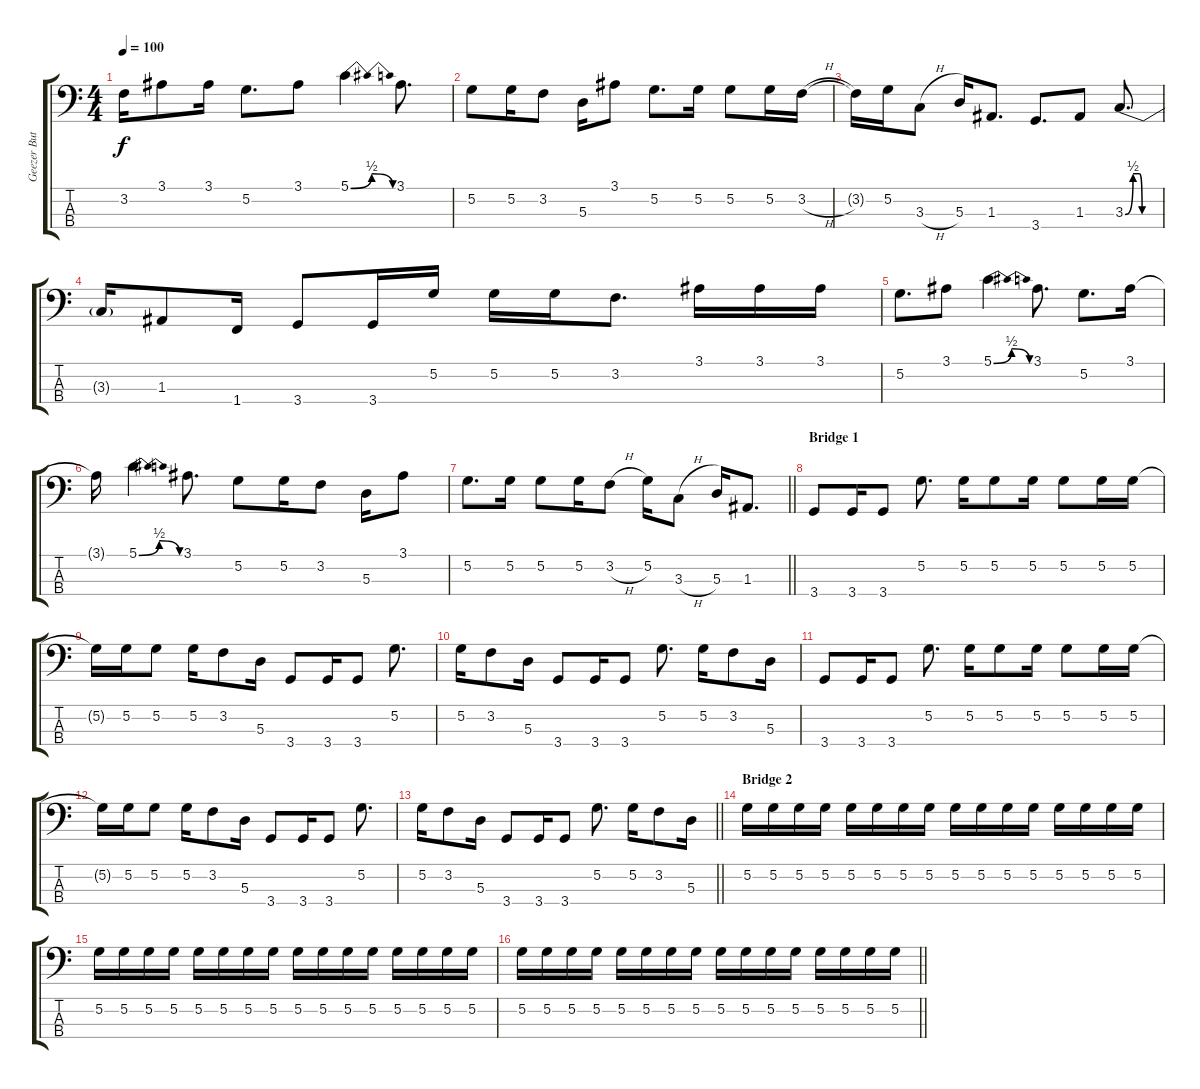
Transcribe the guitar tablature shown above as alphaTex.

\track ("Geezer Butler - Bass" "Geezer But") {instrument electricbassfinger}
\staff {score tabs}
\tuning (G2 D2 A1 E1) {hide}
\ts (4 4)
\tempo 100
\clef f4
\ks c
3.2.16{dy f} 3.1.8 3.1.16 5.2.8{d} 3.1.8 5.1{be (bendrelease 0 0 20 2 30 2 60 0)}.4 3.1.8{d} |
5.2.8 5.2.16 3.2.8 5.3.16 3.1.8 5.2.8{d} 5.2.16 5.2.8 5.2.16 3.2{h}.16 |
3.2{t}.16 5.2.16 3.3{h}.8 5.3.16 1.3.8{d} 3.4.8{d} 1.3.8 3.3{be (custom 0 0 14 2 25 2 30 0 60 0)}.8{d} |
3.3{t}.16 1.3.8 1.4.16 3.4.8 3.4.16 5.2.16 5.2.16 5.2.16 3.2.8{d} 3.1.16 3.1.16 3.1.16 |
5.2.8{d} 3.1.8 5.1{be (bendrelease 0 0 20 2 30 2 60 0)}.4 3.1.8{d} 5.2.8{d} 3.1.16 |
3.1{t}.16 5.1{be (bendrelease 0 0 20 2 30 2 60 0)}.4 3.1.8{d} 5.2.8 5.2.16 3.2.8 5.3.16 3.1.8 |
\barLineRight lightlight
5.2.8{d} 5.2.16 5.2.8 5.2.16 3.2{h}.8 5.2.16 3.3{h}.8 5.3.16 1.3.8{d} |
\section ("" "Bridge 1")
3.4.8 3.4.16 3.4.8 5.2.8{d} 5.2.16 5.2.8 5.2.16 5.2.8 5.2.16 5.2.16 |
5.2{t}.16 5.2.16 5.2.8 5.2.16 3.2.8 5.3.16 3.4.8 3.4.16 3.4.8 5.2.8{d} |
5.2.16 3.2.8 5.3.16 3.4.8 3.4.16 3.4.8 5.2.8{d} 5.2.16 3.2.8 5.3.16 |
3.4.8 3.4.16 3.4.8 5.2.8{d} 5.2.16 5.2.8 5.2.16 5.2.8 5.2.16 5.2.16 |
5.2{t}.16 5.2.16 5.2.8 5.2.16 3.2.8 5.3.16 3.4.8 3.4.16 3.4.8 5.2.8{d} |
\barLineRight lightlight
5.2.16 3.2.8 5.3.16 3.4.8 3.4.16 3.4.8 5.2.8{d} 5.2.16 3.2.8 5.3.16 |
\section ("" "Bridge 2")
5.2.16 5.2.16 5.2.16 5.2.16 5.2.16 5.2.16 5.2.16 5.2.16 5.2.16 5.2.16 5.2.16 5.2.16 5.2.16 5.2.16 5.2.16 5.2.16 |
5.2.16 5.2.16 5.2.16 5.2.16 5.2.16 5.2.16 5.2.16 5.2.16 5.2.16 5.2.16 5.2.16 5.2.16 5.2.16 5.2.16 5.2.16 5.2.16 |
\barLineRight lightlight
5.2.16 5.2.16 5.2.16 5.2.16 5.2.16 5.2.16 5.2.16 5.2.16 5.2.16 5.2.16 5.2.16 5.2.16 5.2.16 5.2.16 5.2.16 5.2.16
